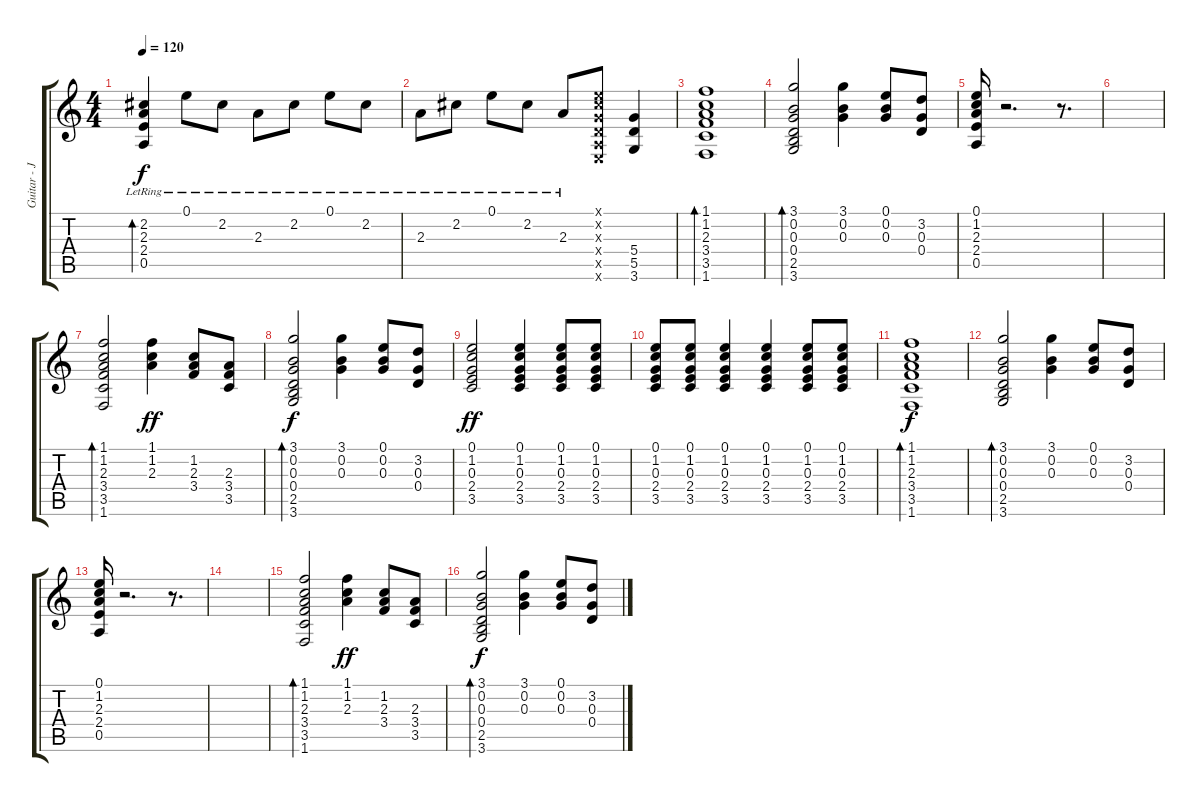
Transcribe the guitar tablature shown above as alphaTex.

\track ("Guitar - Jerry Harrison" "Guitar - J") {instrument acousticguitarsteel}
\staff {score tabs}
\tuning (E4 B3 G3 D3 A2 E2) {hide}
\ts (4 4)
\tempo 120
\clef g2
\ks c
(2.2{lr} 2.3{lr} 2.4{lr} 0.5{lr}).4{bd 30 dy f} 0.1{lr}.8 2.2{lr}.8 2.3{lr}.8 2.2{lr}.8 0.1{lr}.8 2.2{lr}.8 |
2.3{lr}.8 2.2{lr}.8 0.1{lr}.8 2.2{lr}.8 2.3{lr}.8 (0.1{x} 2.2{x} 0.3{x} 0.4{x} 0.5{x} 0.6{x}).8 (5.4 5.5 3.6).4 |
(1.1 1.2 2.3 3.4 3.5 1.6).1{bd 120} |
(3.1 0.2 0.3 0.4 2.5 3.6).2{bd 60} (3.1 0.2 0.3).4 (0.1 0.2 0.3).8 (3.2 0.3 0.4).8 |
(0.1 1.2 2.3 2.4 0.5).16 r.2{d} r.8{d} |
|
(1.1 1.2 2.3 3.4 3.5 1.6).2{bd 120} (1.1 1.2 2.3).4{dy ff} (1.2 2.3 3.4).8 (2.3 3.4 3.5).8 |
(3.1 0.2 0.3 0.4 2.5 3.6).2{bd 60 dy f} (3.1 0.2 0.3).4 (0.1 0.2 0.3).8 (3.2 0.3 0.4).8 |
(0.1 1.2 0.3 2.4 3.5).2{dy ff} (0.1 1.2 0.3 2.4 3.5).4 (0.1 1.2 0.3 2.4 3.5).8 (0.1 1.2 0.3 2.4 3.5).8 |
(0.1 1.2 0.3 2.4 3.5).8 (0.1 1.2 0.3 2.4 3.5).8 (0.1 1.2 0.3 2.4 3.5).4 (0.1 1.2 0.3 2.4 3.5).4 (0.1 1.2 0.3 2.4 3.5).8 (0.1 1.2 0.3 2.4 3.5).8 |
(1.1 1.2 2.3 3.4 3.5 1.6).1{bd 120 dy f} |
(3.1 0.2 0.3 0.4 2.5 3.6).2{bd 60} (3.1 0.2 0.3).4 (0.1 0.2 0.3).8 (3.2 0.3 0.4).8 |
(0.1 1.2 2.3 2.4 0.5).16 r.2{d} r.8{d} |
|
(1.1 1.2 2.3 3.4 3.5 1.6).2{bd 120} (1.1 1.2 2.3).4{dy ff} (1.2 2.3 3.4).8 (2.3 3.4 3.5).8 |
(3.1 0.2 0.3 0.4 2.5 3.6).2{bd 60 dy f} (3.1 0.2 0.3).4 (0.1 0.2 0.3).8 (3.2 0.3 0.4).8
